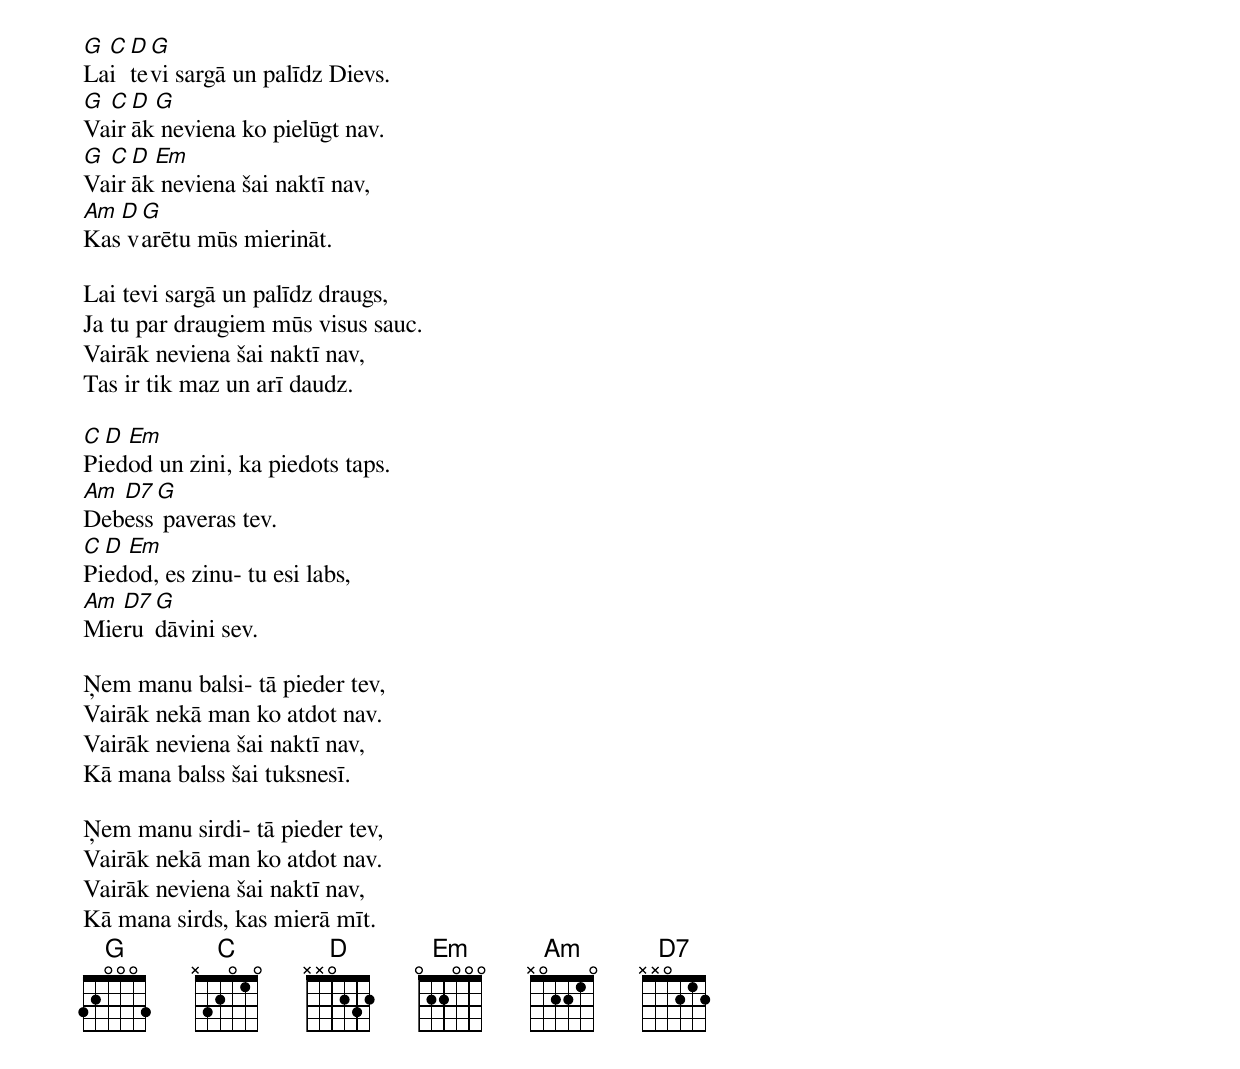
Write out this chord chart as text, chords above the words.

G C D G
Lai tevi sargā un palīdz Dievs.
G C D G
Vairāk neviena ko pielūgt nav.
G C D Em
Vairāk neviena šai naktī nav,
Am D G
Kas varētu mūs mierināt.

Lai tevi sargā un palīdz draugs,
Ja tu par draugiem mūs visus sauc.
Vairāk neviena šai naktī nav,
Tas ir tik maz un arī daudz.

C D Em
Piedod un zini, ka piedots taps.
Am D7 G
Debess paveras tev.
C D Em
Piedod, es zinu- tu esi labs,
Am D7 G
Mieru dāvini sev.

Ņem manu balsi- tā pieder tev,
Vairāk nekā man ko atdot nav.
Vairāk neviena šai naktī nav,
Kā mana balss šai tuksnesī.

Ņem manu sirdi- tā pieder tev,
Vairāk nekā man ko atdot nav.
Vairāk neviena šai naktī nav,
Kā mana sirds, kas mierā mīt.
